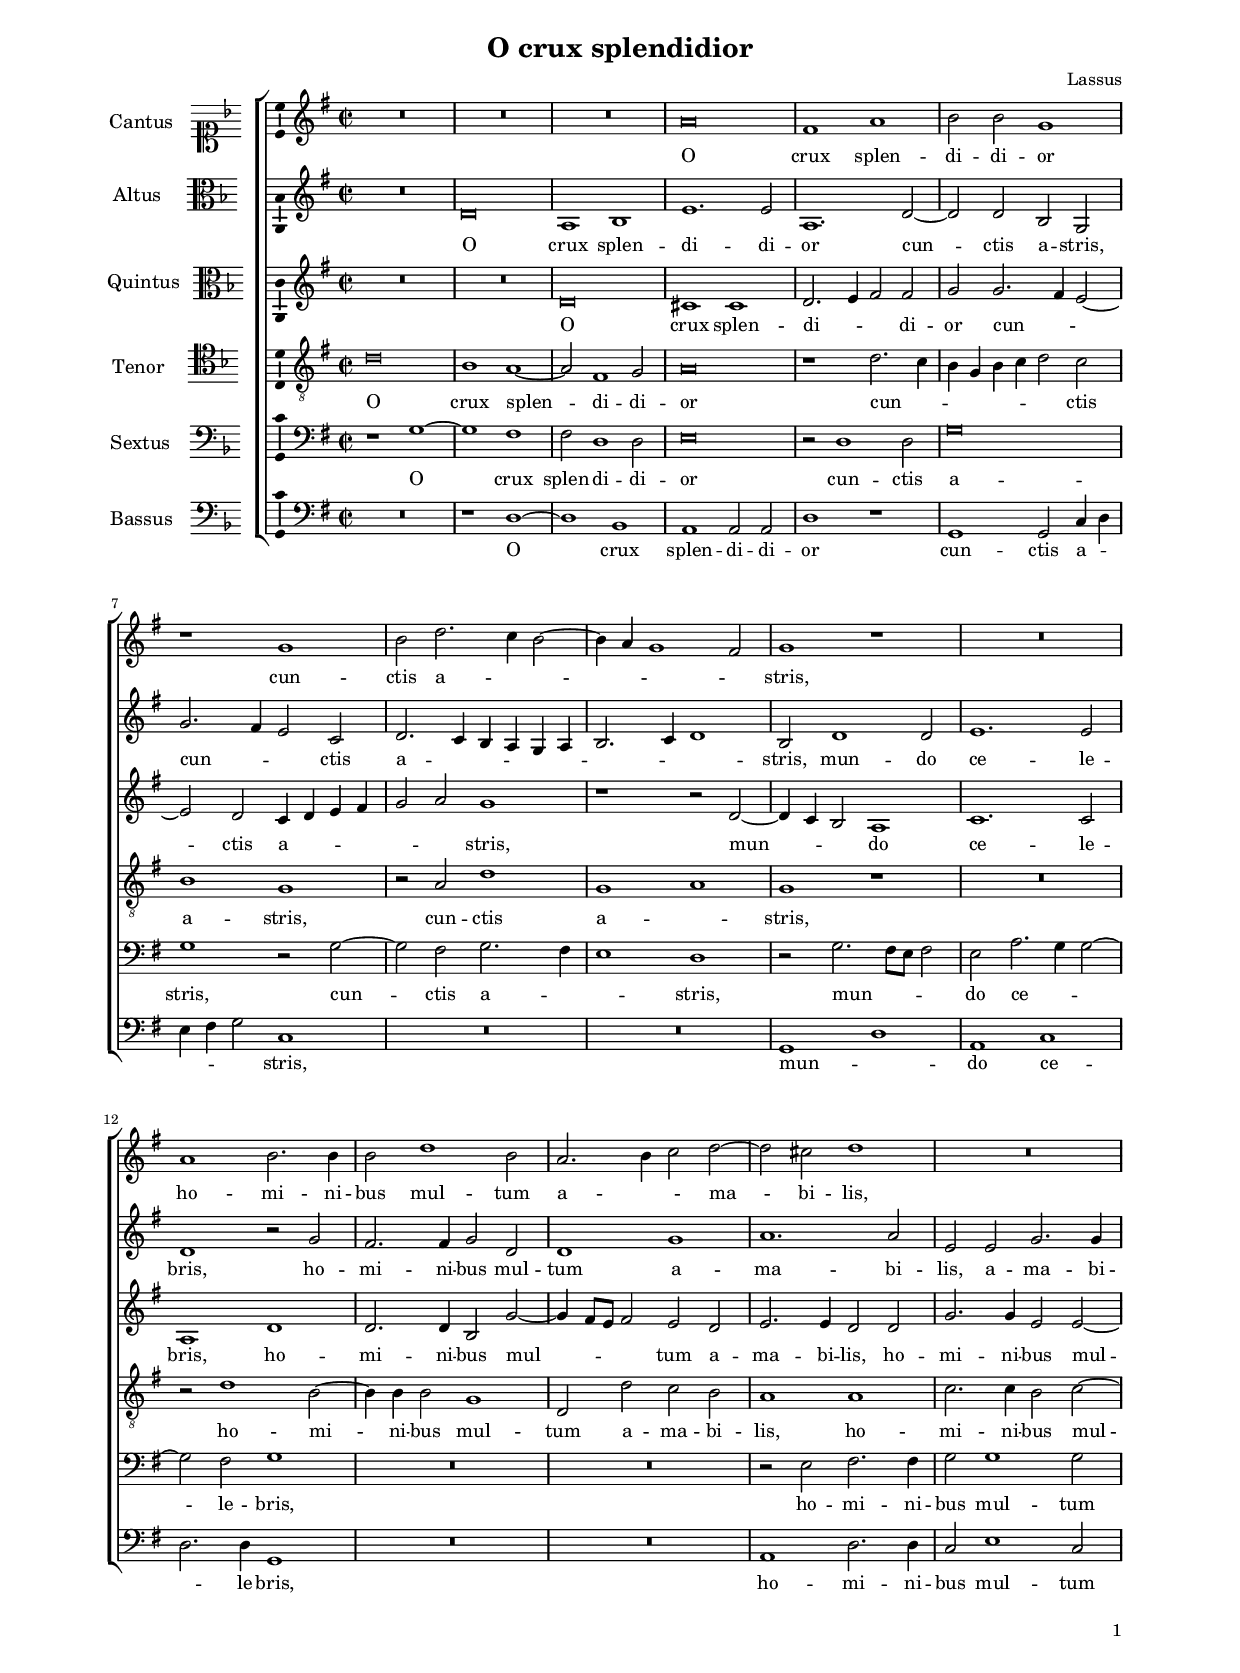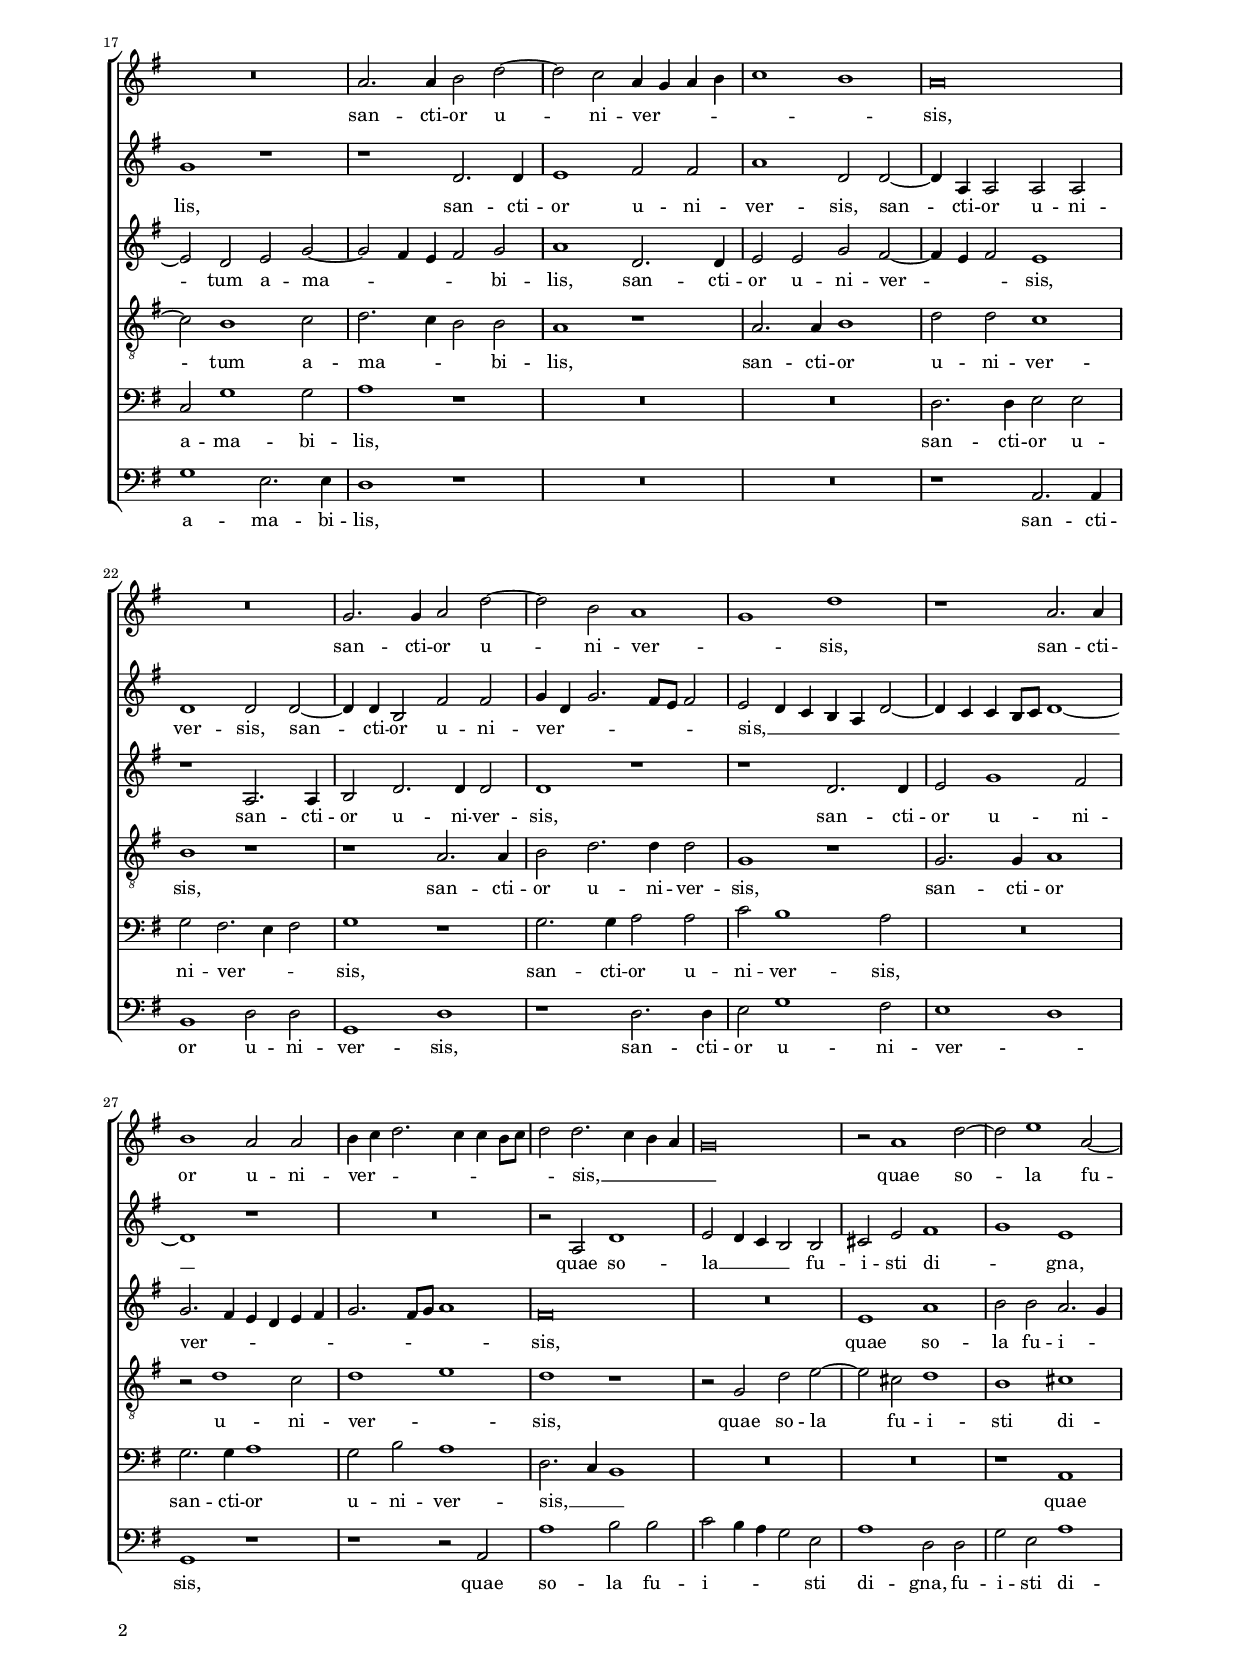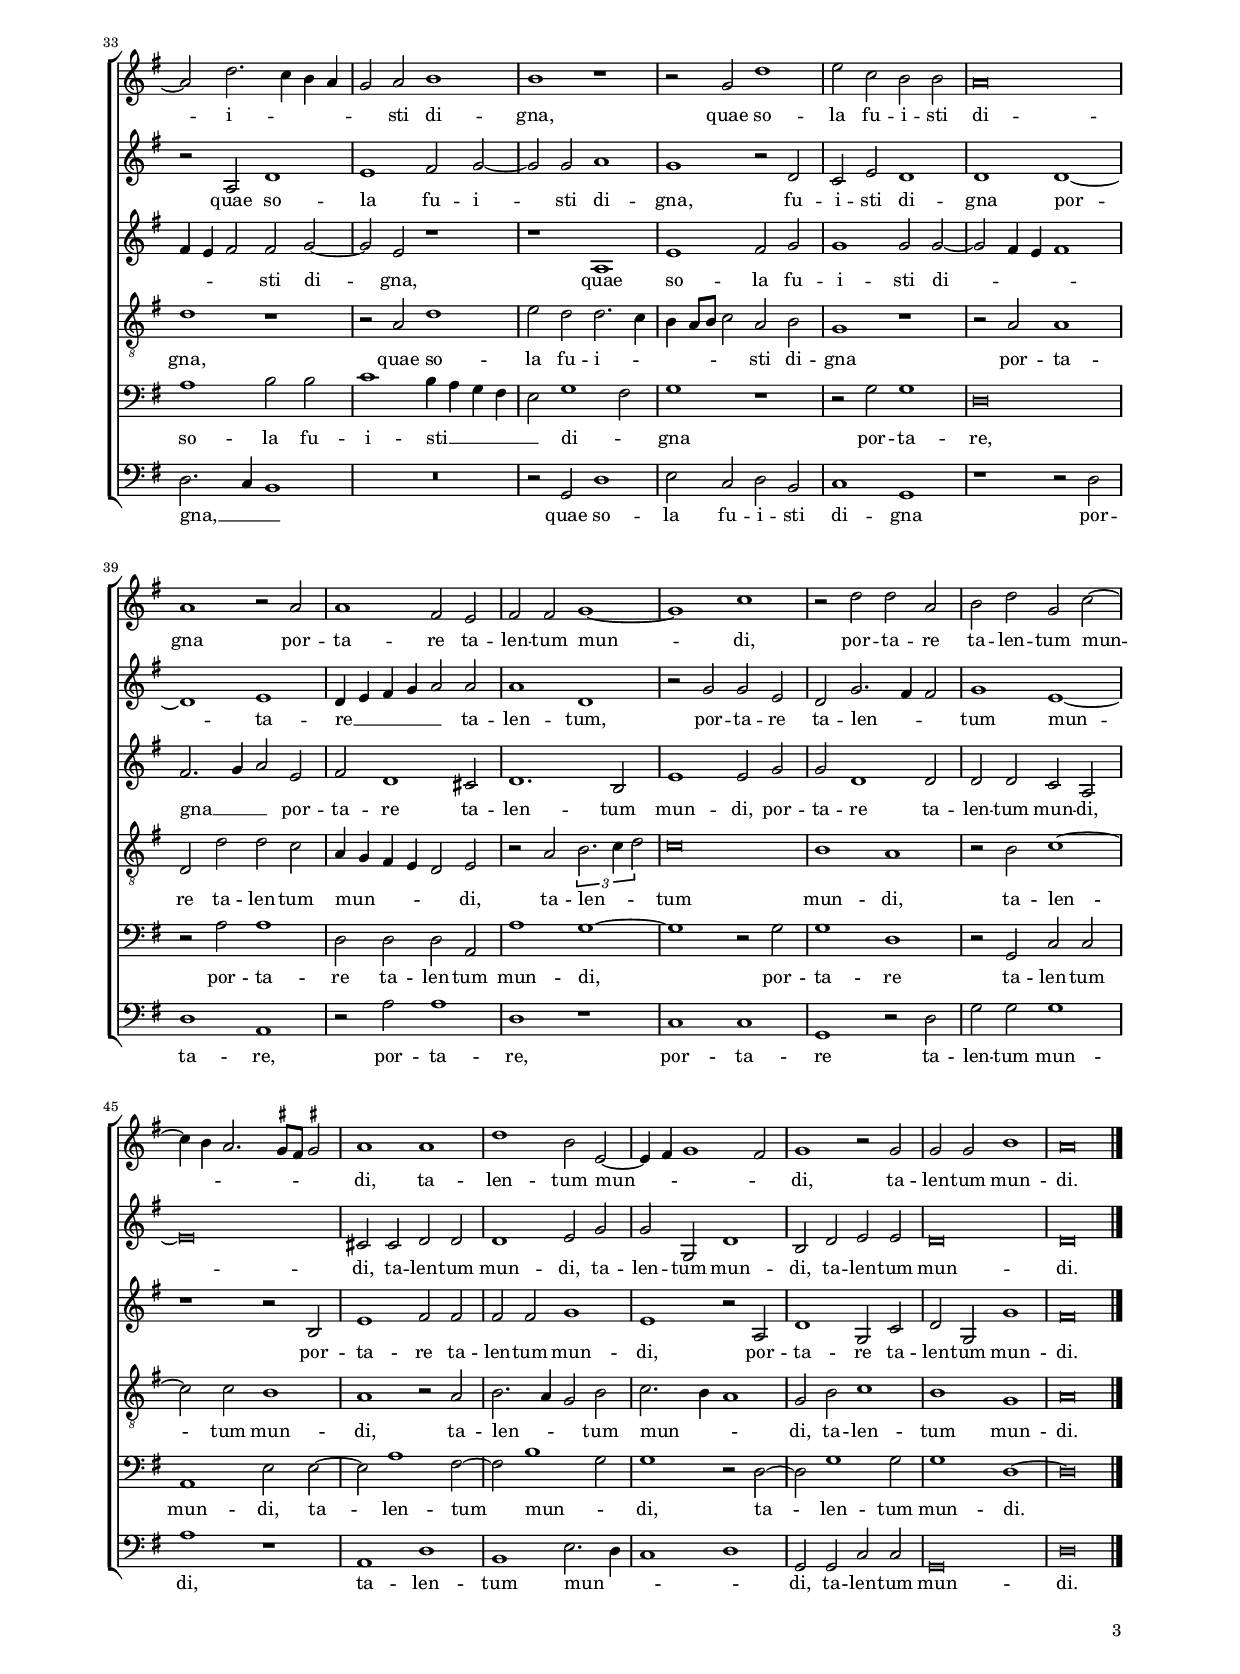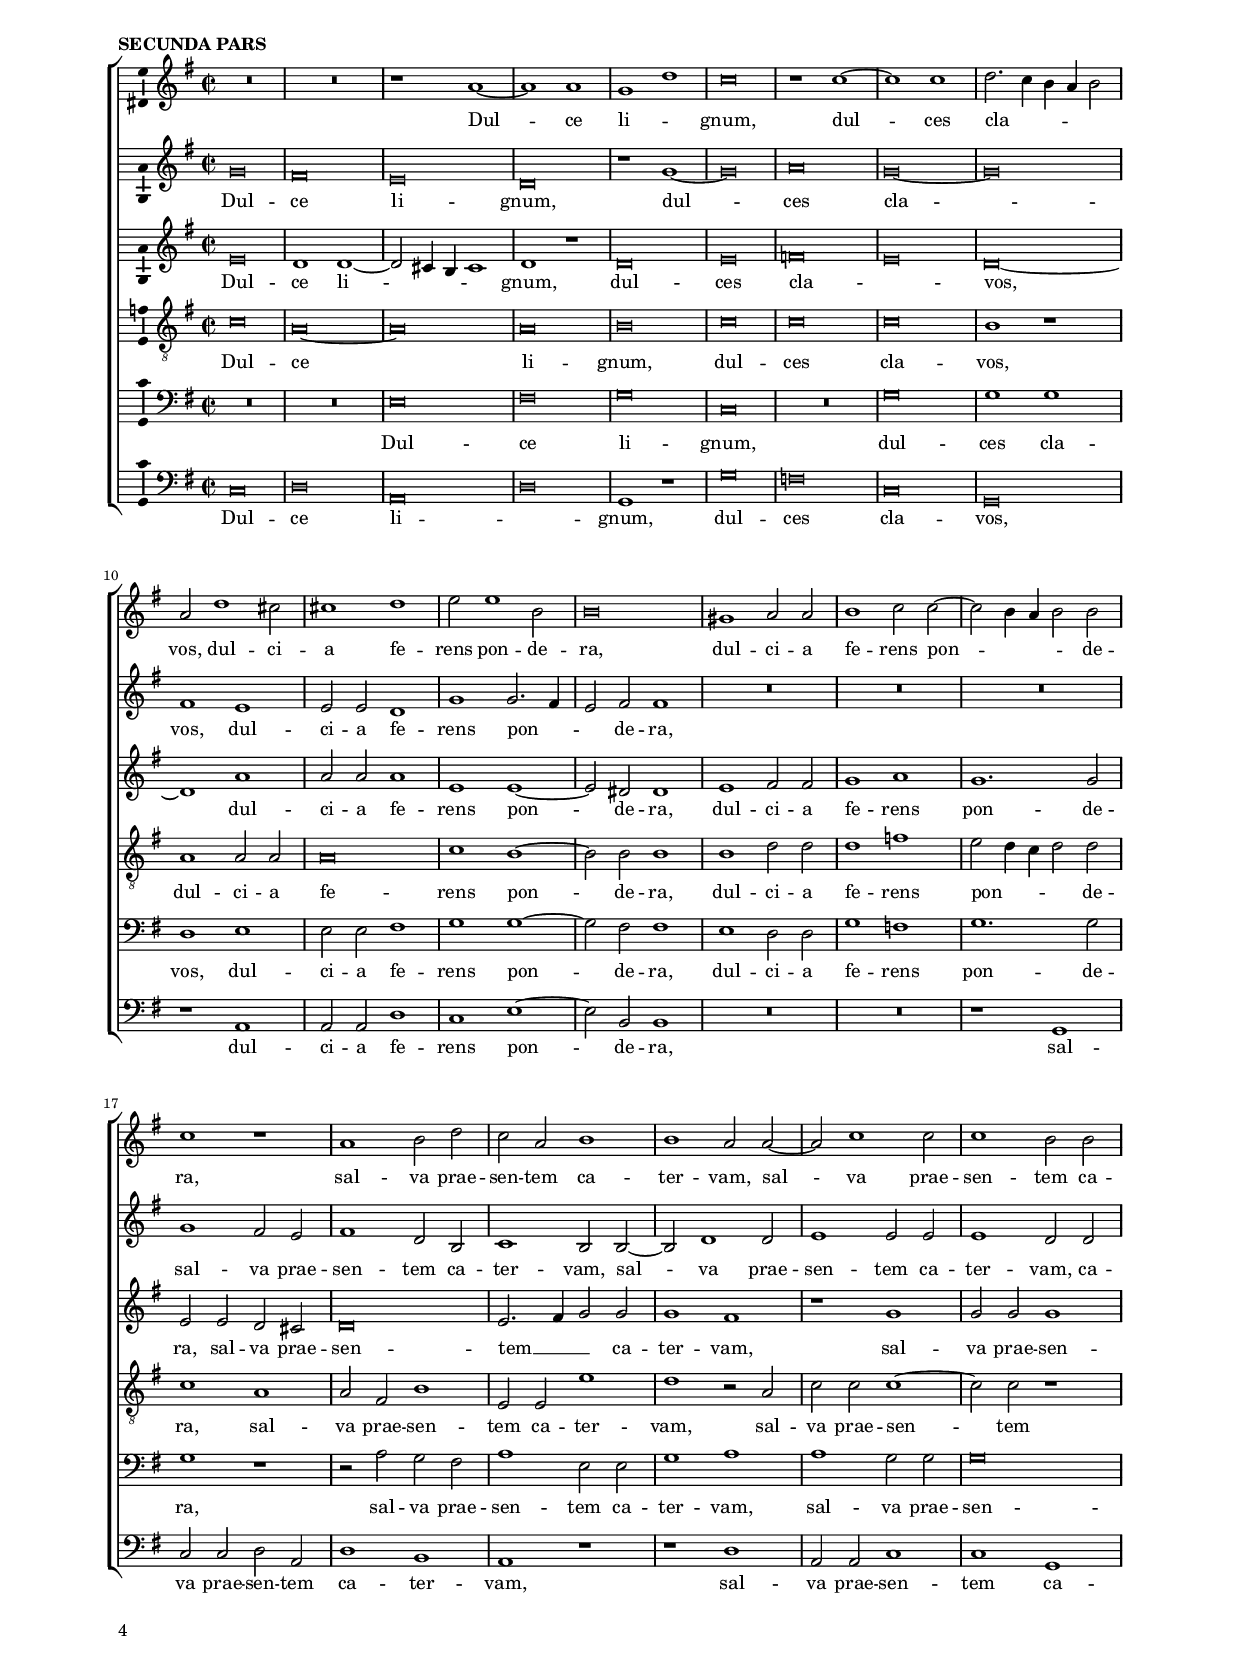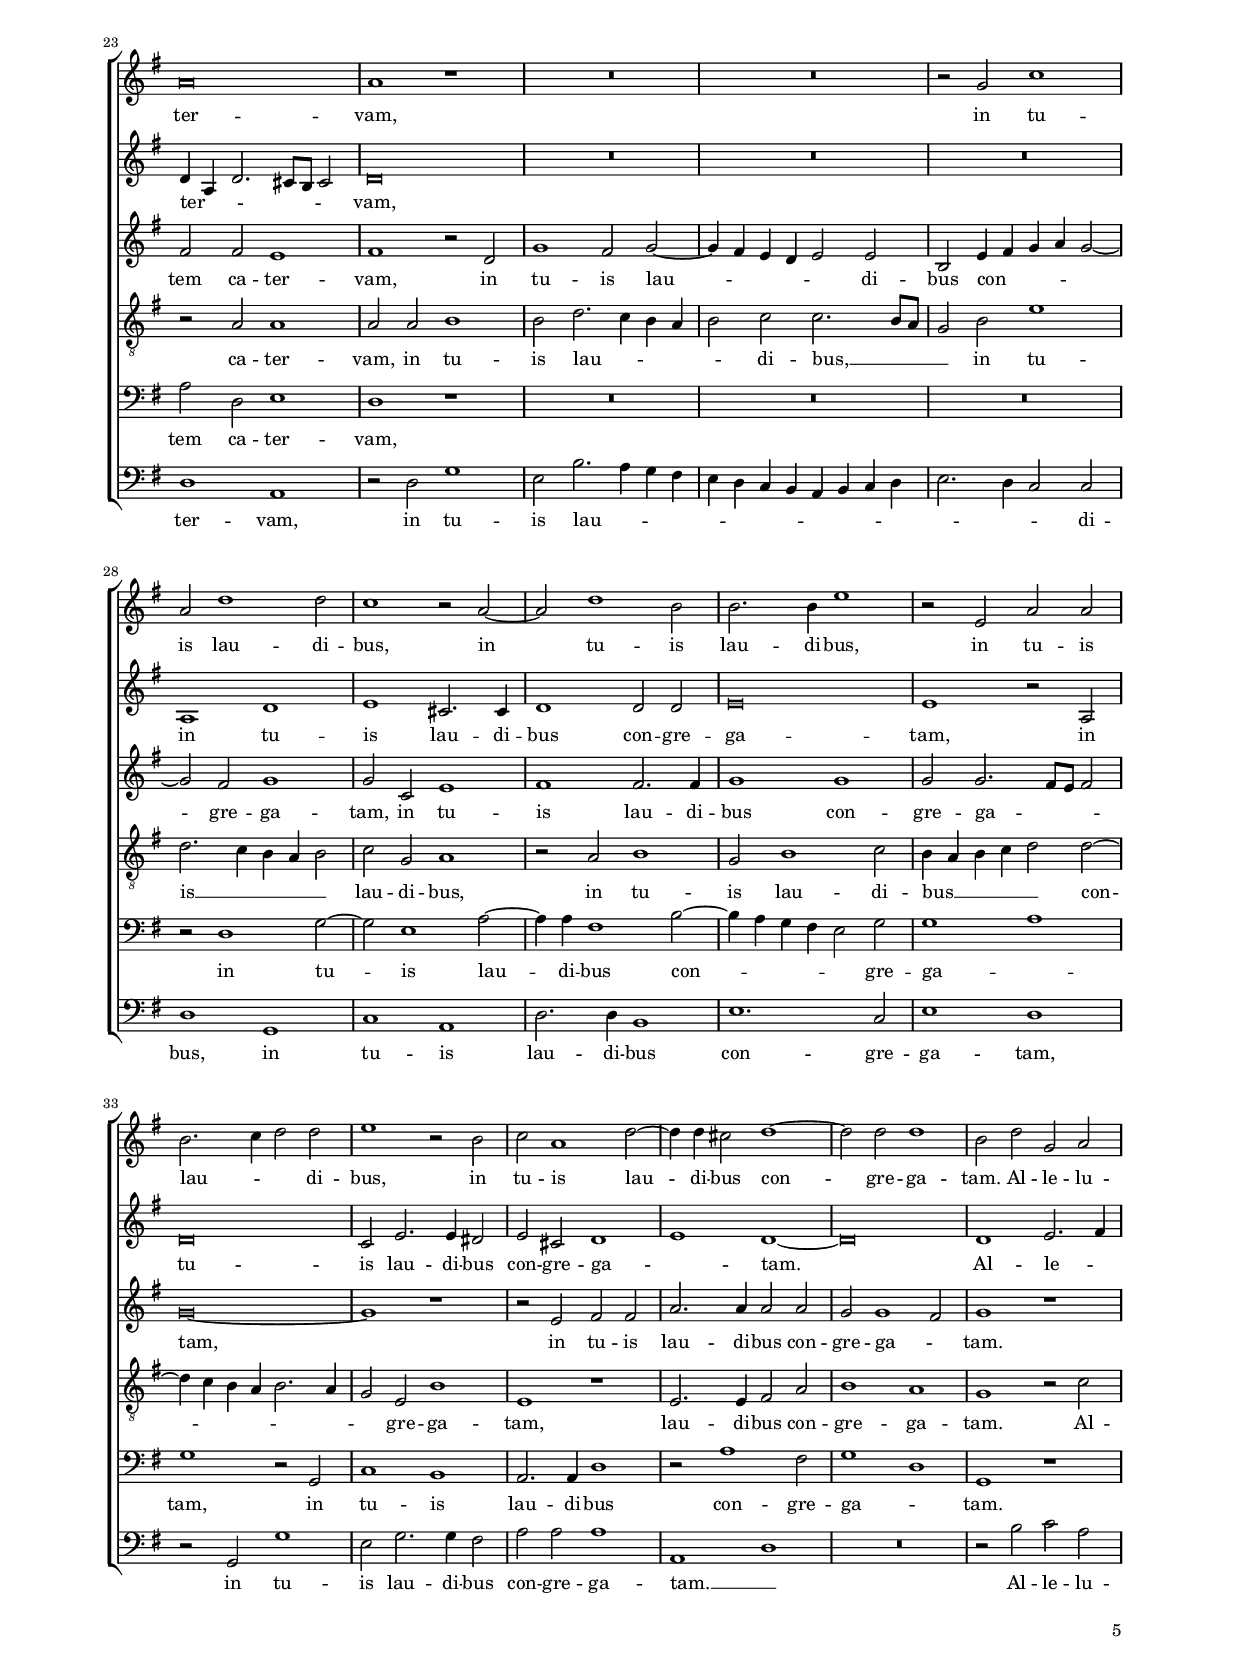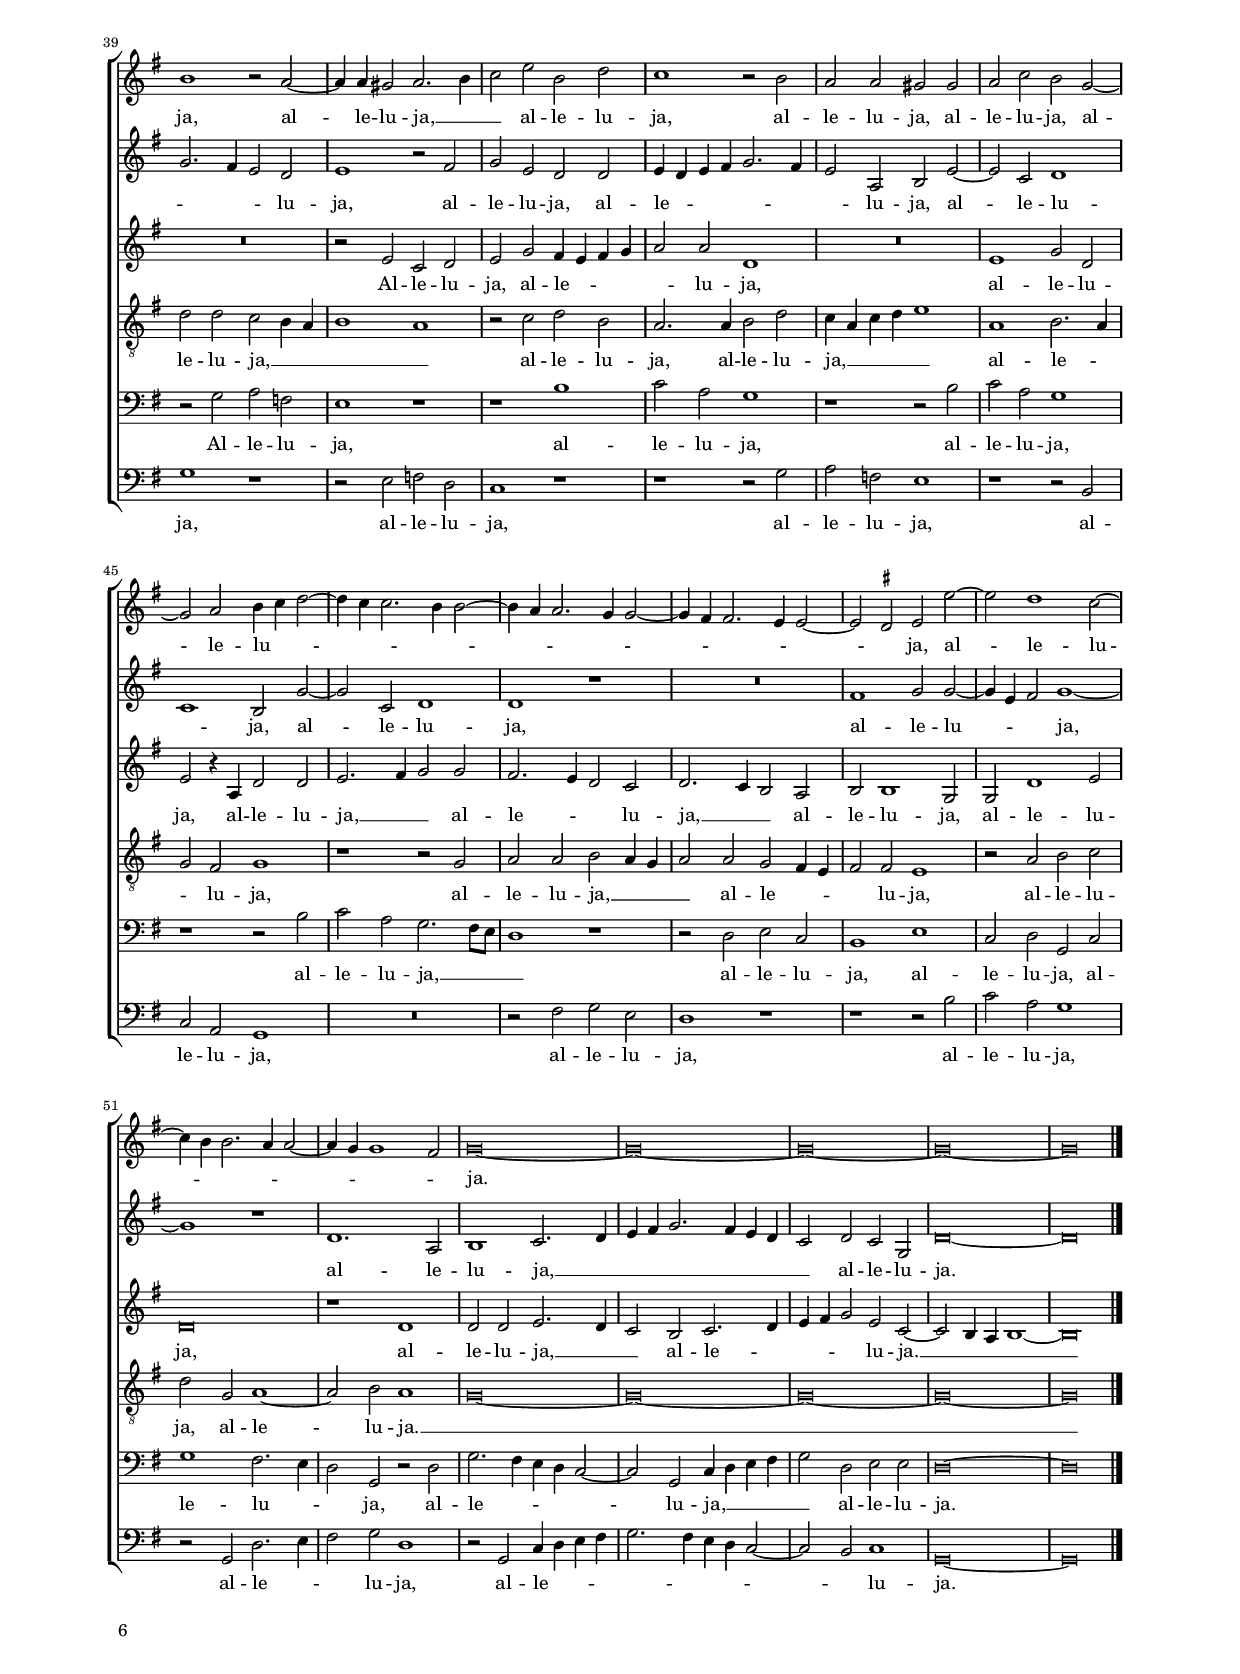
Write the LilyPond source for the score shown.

\header
{
  title="O crux splendidior"
  composer="Lassus"
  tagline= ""
}

\version "2.22.0"
\include "deutsch.ly"
#(set-global-staff-size 15)
#(ly:set-option 'point-and-click #f)

	
	ficta = { \once \set suggestAccidentals = ##t }
	
	forget = #(define-music-function (music) (ly:music?) #{
		\accidentalStyle forget
		$music
		\accidentalStyle default
		#})
    
    m = \melisma
    me = \melismaEnd


\paper
	{
	top-margin = 1.5 \cm
	bottom-margin = 1 \cm
	left-margin = 2 \cm
	right-margin = 2 \cm
	ragged-bottom = ##f
	ragged-last-bottom = ##f
	print-page-number = ##f
	score-system-spacing = #'((basic-distance . 17) (minimum-distance . 14) (padding . 5) (strechability . 250))
	system-system-spacing = #'((basic-distance . 17) (minimum-distance . 14) (padding . 5) (strechability . 250))
    oddFooterMarkup=\markup   \fill-line { "" \fromproperty #'page:page-number-string }
    evenFooterMarkup=\markup  \fill-line { \fromproperty #'page:page-number-string "" }
    last-bottom-spacing = #'((basic-distance . 12) (minimum-distance . 7) (padding . 4))
	systems-per-page = 3
%	min-systems-per-page = 3
	}

global = {
	\key f \major
	\time 2/2 \set Score.measureLength = #(ly:make-moment 2/1)
    \set Score.tempoHideNote = ##t
    \tempo 2 = 90
	\skip 1*2*51 \bar "|." \pageBreak
	}
	

incipitcantus = \markup { \score {
	{
	\set Staff.instrumentName = \markup { \fontsize #1 "Cantus" }
	\key f \major
	\clef soprano
	s4 \bar ""
	}
	\layout  {
	raggedright = ##t
	indent = 1.6 \cm
	line-width = 2.2 \cm
	\context { \Staff \remove Time_signature_engraver }
	\override Staff.Clef.Y-extent = #'(0 . 0)
	}} \hspace #1 }
      
      
incipitaltus = \markup { \score {
	{
	\set Staff.instrumentName = \markup { \fontsize #1 "Altus" }
	\key f \major
	\clef alto
	s4 \bar ""
	}
	\layout  {
	raggedright = ##t
	indent = 1.6 \cm
	line-width = 2.2 \cm
	\context { \Staff \remove Time_signature_engraver }
	\override Staff.Clef.Y-extent = #'(0 . 0)
	}} \hspace #1 }
      
      
incipitquintus = \markup { \score {
	{
	\set Staff.instrumentName = \markup { \fontsize #1 "Quintus" }
	\key f \major
	\clef alto
	s4 \bar ""
	}
	\layout  {
	raggedright = ##t
	indent = 1.6 \cm
	line-width = 2.2 \cm
	\context { \Staff \remove Time_signature_engraver }
	\override Staff.Clef.Y-extent = #'(0 . 0)
	}} \hspace #1 }
      

incipittenor = \markup { \score {
	{
	\set Staff.instrumentName = \markup { \fontsize #1 "Tenor" }
	\key f \major
	\clef tenor
	s4 \bar ""
	}
	\layout  {
	raggedright = ##t
	indent = 1.6 \cm
	line-width = 2.2 \cm
	\context { \Staff \remove Time_signature_engraver }
	\override Staff.Clef.Y-extent = #'(0 . 0)
	}} \hspace #1 }
      
      
incipitsextus = \markup { \score {
	{
	\set Staff.instrumentName = \markup { \fontsize #1 "Sextus" }
	\key f \major
	\clef bass
	s4 \bar ""
	}
	\layout  {
	raggedright = ##t
	indent = 1.6 \cm
	line-width = 2.2 \cm
	\context { \Staff \remove Time_signature_engraver }
	\override Staff.Clef.Y-extent = #'(0 . 0)
	}} \hspace #1 }
      
      
incipitbassus = \markup { \score {
	{
	\set Staff.instrumentName = \markup { \fontsize #1 "Bassus" }
	\key f \major
	\clef bass
	s4 \bar ""
	}
	\layout  {
	raggedright = ##t
	indent = 1.6 \cm
	line-width = 2.2 \cm
	\context { \Staff \remove Time_signature_engraver }
	\override Staff.Clef.Y-extent = #'(0 . 0)
	}} \hspace #1 }

      
 

cantus = \relative c''
	{
	R\breve
	R\breve
	R\breve
	g\breve
%5
	e1 g |
	a2 a f1
	r1 f
	a2 c2. \m b4 a2~
	a4 g f1 e2 \me
%10
	f1 r |
	R\breve
	g1 a2. a4
	a2 c1 a2
	g2. \m a4 b2 \me c~
%15
	c2 h c1 |
	R\breve
	R\breve
	g2. g4 a2 c~
	c2 b g4 \m f g a
%20
	b1 a \me |
	g\breve
	R\breve
	f2. f4 g2 c~
	c2 a g1 \m
%25
	f1 \me c' |
	r1 g2. g4
	a1 g2 g
	a4 \m b c2. b4 b a8 b
	c2 \me c2. \m b4 a g
%30
	f\breve \me |
	r2 g1 c2~
	c2 d1 g,2~
	g2 c2. \m b4 a g
	f2 \me g a1
%35
	a1 r |
	r2 f c'1
	d2 b a a
	g\breve
	g1 r2 g
%40
	g1 e2 d |
	e2 e f1~
	f1 b
	r2 c c g
	a2 c f, b~
%45
	b4 \m a g2. \ficta fis8 e \ficta fis!2 \me |
	g1 g
	c1 a2 d,~
	d4 \m e f1 e2 \me
	f1 r2 f
%50
	f2 f a1 |
	g\breve |
	}
	

altus = \relative c'
	{
	R\breve
	c\breve
	g1 a
	d1. d2
%5
	g,1. c2~ |
	c2 c a f
	f'2. \m e4 d2 \me b
	c2. \m b4 a g f g
	a2. b4 c1 \me
%10
	a2 c1 c2 |
	d1. d2
	c1 r2 f
	e2. e4 f2 c
	c1 f
%15
	g1. g2 |
	d2 d f2. f4
	f1 r
	r1 c2. c4
	d1 e2 e
%20
	g1 c,2 c~ |
	c4 g g2 g g
	c1 c2 c~
	c4 c a2 e' e
	f4 \m c f2. e8 d e2 \me
%25
	d2 \m c4 b a g c2~ |
	c4 b b a8 b c1~
	c1 \me r
	R\breve
	r2 g c1
%30
	d2 \m c4 b a2 \me a |
	h2 d e1 \m
	f1 \me d
	r2 g, c1
	d1 e2 f~
%35
	f2 f g1 |
	f1 r2 c
	b2 d c1
	c1 c~
	c1 d
%40
	c4 \m d e f g2 \me g |
	g1 c,
	r2 f f d
	c2 f2. \m e4 e2 \me
	f1 d~
%45
	d\breve |
	h2 h c c
	c1 d2 f
	f2 f, c'1
	a2 c d d
%50
	c\breve |
	c\breve |
	}

quintus = \relative c'
  {
	R\breve
	R\breve
	c\breve
	h1 h
%5
	c2. \m d4 e2 \me e |
	f2 f2. \m e4 d2~
	d2 \me c b4 \m c d e
	f2 g \me f1
	r1 r2 c~
%10
	c4 \m b a2 \me g1 |
	b1. b2
	g1 c
	c2. c4 a2 f'~
	f4 \m e8 d e2 \me d c
%15
	d2. d4 c2 c |
	f2. f4 d2 d~
	d2 c d f~
	f2 \m e4 d e2 \me f
	g1 c,2. c4
%20
	d2 d f e~ |
	e4 \m d e2 \me d1
	r1 g,2. g4
	a2 c2. c4 c2
	c1 r
%25
	r1 c2. c4 |
	d2 f1 e2
	f2. \m e4 d c d e
	f2. e8 f g1 \me
	e\breve
%30
	R\breve |
	d1 g
	a2 a g2. \m f4
	e4 d e2 \me e f~
	f2 d r1
%35
	r1 g, |
	d'1 e2 f
	f1 f2 f~
	f2 \m e4 d e1 \me
	e2. \m f4 g2 \me d
%40
	e2 c1 h2 |
	c1. a2
	d1 d2 f
	f2 c1 c2
	c2 c b g
%45
	r1 r2 a |
	d1 e2 e
	e2 e f1
	d1 r2 g,
	c1 f,2 b
%50
	c2 f, f'1
	e\breve |
	}
	


tenor = \relative c'
	{
	c\breve
	a1 g~
	g2 e1 f2
	g\breve
%5
	r1 c2. \m b4 |
	a4 f a b c2 \me b
	a1 f
	r2 g c1
	f,1 \m g \me
%10
	f1 r |
	R\breve
	r2 c'1 a2~
	a4 a a2 f1
	c2 c' b a
%15
	g1 g |
	b2. b4 a2 b~
	b2 a1 b2
	c2. \m b4 a2 \me a
	g1 r
%20
	g2. g4 a1 |
	c2 c b1
	a1 r
	r1 g2. g4
	a2 c2. c4 c2
%25
	f,1 r |
	f2. f4 g1
	r2 c1 b2
	c1 \m d \me
	c1 r
%30
	r2 f, c' d~ |
	d2 h c1
	a1 h
	c1 r
	r2 g c1
%35
	d2 c c2. \m b4 |
	a4 g8 a b2 \me g a
	f1 r
	r2 g g1
	c,2 c' c b
%40
	g4 \m f e d c2 \me d |
	r2 g \tuplet 3/2 { a2. \m b4 c2 \me }
	b\breve
	a1 g
	r2 a b1~
%45
	b2 b a1 |
	g1 r2 g
	a2. \m g4 f2 \me a
	b2. \m a4 g1 \me
	f2 a b1
%50
	a1 f
	g\breve |
	}

	
sextus = \relative c
	{
	r1 f~
	f1 e
	e2 c1 c2
	d\breve
%5
	r2 c1 c2 |
	f\breve
	f1 r2 f~
	f2 e f2. \m e4
	d1 \me c
%10
	r2 f2. \m e8 d e2 \me |
	d2 g2. \m f4 f2~
	f2 \me e f1
	R\breve
	R\breve
%15
	r2 d e2. e4 |
	f2 f1 f2
	b,2 f'1 f2
	g1 r
	R\breve
%20
	R\breve |
	c,2. c4 d2 d
	f2 e2. \m d4 e2 \me
	f1 r
	f2. f4 g2 g
%25
	b2 a1 g2 |
	R\breve
	f2. f4 g1
	f2 a g1
	c,2. \m b4 a1 \me
%30
	R\breve |
	R\breve
	r1 g
	g'1 a2 a
	b1 a4 \m g f e
%35
	d2 \me f1 \m e2 \me |
	f1 r
	r2 f f1
	c\breve
	r2 g' g1
%40
	c,2 c c g |
	g'1 f~
	f1 r2 f
	f1 c
	r2 f, b b
%45
	g1 d'2 d~ |
	d2 g1 e2~
	e2 a1 \m f2 \me
	f1 r2 c~
	c2 f1 f2
%50
	f1 c~
	c\breve |
	}


bassus = \relative c
	{
	R\breve
	r1 c~
	c1 a
	g1 g2 g
%5
	c1 r |
	f,1 f2 b4 \m c
	d4 e f2 \me b,1
	R\breve
	R\breve
%10
	f1 \m c' \me |
	g1 b \m
	c2. \me c4 f,1
	R\breve
	R\breve
%15
	g1 c2. c4 |
	b2 d1 b2
	f'1 d2. d4
	c1 r
	R\breve
%20
	R\breve |
	r1 g2. g4
	a1 c2 c
	f,1 c'
	r1 c2. c4
%25
	d2 f1 e2 |
	d1 \m c \me
	f,1 r
	r1 r2 g
	g'1 a2 a
%30
	b2 \m a4 g f2 \me d |
	g1 c,2 c
	f2 d g1
	c,2. \m b4 a1 \me
	R\breve
%35
	r2 f c'1 |
	d2 b c a
	b1 f
	r1 r2 c'
	c1 g
%40
	r2 g' g1 |
	c,1 r
	b1 b
	f1 r2 c'
	f2 f f1
%45
	g1 r
	g,1 c
	a1 d2. \m c4
	b1 c \me
	f,2 f b b
%50
	f\breve
	c'\breve |
	}
	
lyricscantus = \lyricmode {
	O crux splen -- di -- di -- or cun -- ctis a -- stris,
	ho -- mi -- ni -- bus mul -- tum a -- ma -- bi -- lis,
	san -- cti -- or u -- ni -- ver -- sis,
	san -- cti -- or u -- ni -- ver -- sis,
	san -- cti -- or u -- ni -- ver -- sis, __
	quae so -- la fu -- i -- sti di -- gna,
	quae so -- la fu -- i -- sti di -- gna
	por -- ta -- re ta -- len -- tum mun -- di,
	por -- ta -- re ta -- len -- tum mun -- di,
	ta -- len -- tum mun -- di,
	ta -- len -- tum mun -- di.
	}

	
lyricsaltus = \lyricmode {
	O crux splen -- di -- di -- or cun -- ctis a -- stris,
	cun -- ctis a -- stris,
	mun -- do ce -- le -- bris,
	ho -- mi -- ni -- bus mul -- tum a -- ma -- bi -- lis,
	a -- ma -- bi -- lis,
	san -- cti -- or u -- ni -- ver -- sis,
	san -- cti -- or u -- ni -- ver -- sis,
	san -- cti -- or u -- ni -- ver -- sis, __
	quae so -- la __ fu -- i -- sti di -- gna,
	quae so -- la fu -- i -- sti di -- gna,
	fu -- i -- sti di -- gna
	por -- ta -- re __ ta -- len -- tum,
	por -- ta -- re ta -- len -- tum mun -- di,
	ta -- len -- tum mun -- di,
	ta -- len -- tum mun -- di,
	ta -- len -- tum mun -- di.
	}
	
	
lyricsquintus = \lyricmode {
	O crux splen -- di -- di -- or cun -- ctis a -- stris,
	mun -- do ce -- le -- bris,
	ho -- mi -- ni -- bus mul -- tum a -- ma -- bi -- lis,
	ho -- mi -- ni -- bus mul -- tum a -- ma -- bi -- lis,
	san -- cti -- or u -- ni -- ver -- sis,
	san -- cti -- or u -- ni -- ver -- sis,
	san -- cti -- or u -- ni -- ver -- sis,
	quae so -- la fu -- i -- sti di -- gna,
	quae so -- la fu -- i -- sti di -- gna __
	por -- ta -- re ta -- len -- tum mun -- di,
	por -- ta -- re ta -- len -- tum mun -- di,
	por -- ta -- re ta -- len -- tum mun -- di,
	por -- ta -- re ta -- len -- tum mun -- di.
	}
	

lyricstenor = \lyricmode {
	O crux splen -- di -- di -- or cun -- ctis a -- stris,
	cun -- ctis a -- stris,
	ho -- mi -- ni -- bus mul -- tum a -- ma -- bi -- lis,
	ho -- mi -- ni -- bus mul -- tum a -- ma -- bi -- lis,
	san -- cti -- or u -- ni -- ver -- sis,
	san -- cti -- or u -- ni -- ver -- sis,
	san -- cti -- or u -- ni -- ver -- sis,
	quae so -- la fu -- i -- sti di -- gna,
	quae so -- la fu -- i -- sti di -- gna
	por -- ta -- re ta -- len -- tum mun -- di,
	ta -- len -- tum mun -- di,
	ta -- len -- tum mun -- di,
	ta -- len -- tum mun -- di,
	ta -- len -- tum mun -- di.
	}

	
lyricssextus = \lyricmode {
	O crux splen -- di -- di -- or cun -- ctis a -- stris,
	cun -- ctis a -- stris,
	mun -- do ce -- le -- bris,
	ho -- mi -- ni -- bus mul -- tum a -- ma -- bi -- lis,
	san -- cti -- or u -- ni -- ver -- sis,
	san -- cti -- or u -- ni -- ver -- sis,
	san -- cti -- or u -- ni -- ver -- sis, __
	quae so -- la fu -- i -- sti __ di -- gna
	por -- ta -- re,
	por -- ta -- re ta -- len -- tum mun -- di,
	por -- ta -- re ta -- len -- tum mun -- di,
	ta -- len -- tum mun -- di,
	ta -- len -- tum mun -- di.
	}
	
	
lyricsbassus = \lyricmode {
	O crux splen -- di -- di -- or cun -- ctis a -- stris,
	mun -- do ce -- le -- bris,
	ho -- mi -- ni -- bus mul -- tum a -- ma -- bi -- lis,
	san -- cti -- or u -- ni -- ver -- sis,
	san -- cti -- or u -- ni -- ver -- sis,
	quae so -- la fu -- i -- sti di -- gna,
	fu -- i -- sti di -- gna, __
	quae so -- la fu -- i -- sti di -- gna
	por -- ta -- re,
	por -- ta -- re,
	por -- ta -- re ta -- len -- tum mun -- di,
	ta -- len -- tum mun -- di,
	ta -- len -- tum mun -- di.
	}
	

\score
{  
    \transpose f g {
	\new ChoirStaff \with { \override StaffGrouper.staff-staff-spacing.basic-distance = #12 }
	<<
	
	\new Staff << \global
	\new Voice="v1" {
		\set Staff.instrumentName=\incipitcantus
		\set Staff.midiInstrument = "reed organ"
		\clef "violin"
		\cantus }
	\new Lyrics \lyricsto "v1" {\lyricscantus }
	>>

	
	\new Staff << \global
	\new Voice="v2" {
		\set Staff.instrumentName=\incipitaltus
		\set Staff.midiInstrument = "reed organ"
        \clef "violin"
		\altus}
	\new Lyrics \lyricsto "v2" {\lyricsaltus }
	>>
	
	
	\new Staff << \global
	\new Voice="v5" {
		\set Staff.instrumentName=\incipitquintus
		\set Staff.midiInstrument = "reed organ"
        \clef "violin"
		\quintus}
	\new Lyrics \lyricsto "v5" {\lyricsquintus }
	>>

	
	\new Staff << \global
	\new Voice="v3" {
		\set Staff.instrumentName=\incipittenor
		\set Staff.midiInstrument = "reed organ"
		\clef "G_8"
		\tenor }
	\new Lyrics \lyricsto "v3" {\lyricstenor }
	>>
	
	
	\new Staff << \global
	\new Voice="v6" {
		\set Staff.instrumentName=\incipitsextus
		\set Staff.midiInstrument = "reed organ"
		\clef "bass"
		\sextus}
	\new Lyrics \lyricsto "v6" {\lyricssextus }
	>>
	
	
	\new Staff << \global
	\new Voice="v4" {
		\set Staff.instrumentName=\incipitbassus
		\set Staff.midiInstrument = "reed organ"
		\clef "bass" 
		\bassus }
	\new Lyrics \lyricsto "v4" {\lyricsbassus}
	>>
	
	>>
	} % transpose
		
	\layout
	{
	indent = 2.5 \cm
%	\context { \Lyrics \override VerticalAxisGroup.nonstaff-relatedstaff-spacing.padding = #2 }
%	\context { \Lyrics \override LyricText.font-size = #1 }
  	\context { \Staff \consists "Ambitus_engraver" }
	\context { \Staff \override TimeSignature.break-visibility = #end-of-line-invisible }
	\context { \Score \override BarNumber.padding = #2 }
	\context { \Voice \override NoteHead.style = #'baroque }
	}
	

\midi
	{
	}
	
}

%%%%%%%%%%%%%%%%%%%%  PARS SECUNDA


global = {
	\key f \major
	\time 2/2 \set Score.measureLength = #(ly:make-moment 2/1)
    \set Score.tempoHideNote = ##t
    \tempo 2 = 90
	\skip 1*2*57 \bar "|."
	}

	
cantus =  \relative c''
	{
	R\breve
	R\breve
	r1 g~
	g1 g
%5
	f1 \m c' \me |
	b\breve
	r1 b~
	b1 b
	c2. \m b4 a g a2 \me
%10
	g2 c1 h2 |
	h1 c
	d2 d1 a2
	a\breve
	fis1 g2 g
%15
	a1 b2 b~ |
	b2 \m a4 g a2 \me a
	b1 r
	g1 a2 c
	b2 g a1
%20
	a1 g2 g~ |
	g2 b1 b2
	b1 a2 a
	g\breve
	g1 r
%25
	R\breve |
	R\breve
	r2 f b1
	g2 c1 c2
	b1 r2 g~
%30
	g2 c1 a2 |
	a2. a4 d1
	r2 d, g g
	a2. \m b4 c2 \me c
	d1 r2 a
%35
	b2 g1 c2~ |
	c4 c h2 c1~
	c2 c c1
	a2 c f, g
	a1 r2 g~
%40
	g4 g fis2 g2. \m a4 |
	b2 \me d a c
	b1 r2 a
	g2 g fis fis
	g2 b a f~
%45
	f2 g a4 \m b c2~ |
	c4 b b2. a4 a2~
	a4 g g2. f4 f2~
	f4 e e2. d4 d2~
	d2 \ficta cis \me d d'~
%50
	d2 c1 b2~ |
	b4 \m a a2. g4 g2~
	g4 f f1 e2 \me
	f\breve~
	f\breve~
%55
	f\breve~
	f\breve~
	f\breve |
	}
	

altus = \relative c'
	{
	f\breve
	e\breve
	d\breve
	c\breve
%5
	r1 f~ |
	f\breve
	g\breve
	f\breve~
	f\breve
%10
	e1 d |
	d2 d c1
	f1 f2. \m e4
	d2 \me e e1
	R\breve
%15
	R\breve |
	R\breve
	f1 e2 d
	e1 c2 a
	b1 a2 a~
%20
	a2 c1 c2 |
	d1 d2 d
	d1 c2 c
	c4 \m g c2. h8 a h2 \me
	c\breve
%25
	R\breve |
	R\breve
	R\breve
	g1 c
	d1 h2. h4
%30
	c1 c2 c |
	d\breve
	d1 r2 g,
	c\breve
	b2 d2. d4 cis2
%35
	d2 h c1 \m |
	d1 \me c~
	c\breve
	c1 d2. \m e4
	f2. e4 d2 \me c
%40
	d1 r2 e |
	f2 d c c
	d4 \m c d e f2. e4
	d2 \me g, a d~
	d2 b c1 \m
%45
	b1 \me a2 f'~ |
	f2 b, c1
	c1 r
	R\breve
	e1 f2 f~
%50
	f4 \m d e2 \me f1~ |
	f1 r
	c1. g2
	a1 b2. \m c4
	d4 e f2. e4 d c
%55
	b2 \me c b f |
	c'\breve~
	c\breve |
	}

quintus = \relative c'
  {
	d\breve
	c1 c~
	c2 \m h4 a h1 \me
	c1 r
%5
	c\breve |
	d\breve
	es\breve \m
	d\breve \me
%9
	c\breve~ |
	c1 g'
	g2 g g1
	d1 d~
	d2 cis cis1
%14
	d1 e2 e |
	f1 g
	f1. f2
	d2 d c h
	c\breve
%19
	d2. \m e4 f2 \me f |
	f1 e
	r1 f
	f2 f f1
	e2 e d1
%24
	e1 r2 c |
	f1 e2 f~
	f4 \m e d c d2 \me d
	a2 d4 \m e f g f2~
	f2 \me e f1
%29
	f2 b, d1 |
	e1 e2. e4
	f1 f
	f2 f2. \m e8 d e2 \me
	f\breve~
%34
	f1 r |
	r2 d e e
	g2. g4 g2 g
	f2 f1 \m e2 \me
	f1 r
%39
	R\breve |
	r2 d b c
	d2 f e4 \m d e f
	g2 \me g c,1
	R\breve
%44
	d1 f2 c |
	d2 r4 g, c2 c
	d2. \m e4 f2 \me f
	e2. \m d4 c2 \me b
	c2. \m b4 a2 \me g
%49
	a2 a1 f2 |
	f2 c'1 d2
	c\breve
	r1 c
	c2 c d2. \m c4
%54
	b2 \me a b2. \m c4 |
	d4 e f2 \me d b2~
	b2 \m a4 g a1~
	a\breve \me |
	}


tenor = \relative c'
	{
	b\breve
	g\breve~
	g\breve
	g\breve
%5
	a\breve |
	b\breve
	b\breve
	b\breve
	a1 r
%10
	g1 g2 g |
	g\breve
	b1 a~
	a2 a a1
	a1 c2 c
%15
	c1 es |
	d2 \m c4 b c2 \me c
	b1 g
	g2 e a1
	d,2 d d'1
%20
	c1 r2 g |
	b2 b b1~
	b2 b r1
	r2 g g1
	g2 g a1
%25
	a2 c2. \m b4 a g |
	a2 \me b b2. \m a8 g
	f2 \me a d1
	c2. \m b4 a g a2 \me
	b2 f g1
%30
	r2 g a1 |
	f2 a1 b2
	a4 \m g a b c2 \me c~
	c4 \m b a g a2. g4
	f2 \me d a'1
%35
	d,1 r |
	d2. d4 e2 g
	a1 g
	f1 r2 b
	c2 c b \m a4 g
%40
	a1 g \me |
	r2 b c a
	g2. g4 a2 c
	b4 \m g b c d1 \me
	g,1 a2. \m g4
%45
	f2 \me e f1 |
	r1 r2 f
	g2 g a \m g4 f
	g2 \me g f \m e4 d
	e2 \me e d1
%50
	r2 g a b |
	c2 f, g1~
	g2 a g1 \m
	f\breve~
	f\breve~
%55
	f\breve~ |
	f\breve~
	f\breve \me |
	}

	
sextus = \relative c
	{
	R\breve
	R\breve
	d\breve
	e\breve
%5
	f\breve |
	b,\breve
	R\breve
	f'\breve
	f1 f
%10
	c1 d |
	d2 d e1
	f1 f~
	f2 e e1
	d1 c2 c
%15
	f1 es |
	f1. f2
	f1 r
	r2 g f e
	g1 d2 d
%20
	f1 g |
	g1 f2 f
	f\breve
	g2 c, d1
	c1 r
%25
	R\breve |
	R\breve
	R\breve
	r2 c1 f2~
	f2 d1 g2~
%30
	g4 g e1 a2~
	a4 \m g f e d2 \me f
	f1 \m g \me
	f1 r2 f,
	b1 a
%35
	g2. g4 c1 |
	r2 g'1 e2
	f1 \m c \me
	f,1 r
	r2 f' g es
%40
	d1 r |
	r1 a'
	b2 g f1
	r1 r2 a
	b2 g f1
%45
	r1 r2 a |
	b2 g f2. \m e8 d
	c1 \me r
	r2 c d b
	a1 d
%50
	b2 c f, b |
	f'1 e2. \m d4
	c2 \me f, r c'
	f2. \m e4 d c b2~
	b2 \me f b4 \m c d e
%55
	f2 \me c d d |
	c\breve~
	c\breve |
	}


bassus = \relative c
	{
	b\breve
	c\breve
	g\breve \m
	c\breve \me
%5
	f,1 r |
	f'\breve
	es\breve
	b\breve
	f\breve
%10
	r1 g |
	g2 g c1
	b1 d~
	d2 a a1
	R\breve
%15
	R\breve |
	r1 f
	b2 b c g
	c1 a
	g1 r
%20
	r1 c |
	g2 g b1
	b1 f
	c'1 g
	r2 c f1
%25
	d2 a'2. \m g4 f e |
	d4 c b a g a b c
	d2. c4 b2 \me b
	c1 f,
	b1 g
%30
	c2. c4 a1 |
	d1. b2
	d1 c
	r2 f, f'1
	d2 f2. f4 e2
%35
	g2 g g1 |
	g,1 \m c \me
	R\breve
	r2 a' b g
	f1 r
%40
	r2 d es c |
	b1 r
	r1 r2 f'
	g2 es d1
	r1 r2 a
%45
	b2 g f1 |
	R\breve
	r2 e' f d
	c1 r
	r1 r2 a'
%50
	b2 g f1 |
	r2 f, c'2. \m d4
	e2 \me f c1
	r2 f, b4 \m c d e
	f2. e4 d c b2~
%55
	b2 a \me b1 |
	f\breve~
	f\breve |
	
	
%60
	}
	
lyricscantus = \lyricmode {
	Dul -- ce li -- gnum, dul -- ces cla -- vos,
	dul -- ci -- a fe -- rens pon -- de -- ra,
	dul -- ci -- a fe -- rens pon -- de -- ra,
	sal -- va prae -- sen -- tem ca -- ter -- vam,
	sal -- va prae -- sen -- tem ca -- ter -- vam,
	in tu -- is lau -- di -- bus,
	in tu -- is lau -- di -- bus,
	in tu -- is lau -- di -- bus,
	in tu -- is lau -- di -- bus con -- gre -- ga -- tam.
	Al -- le -- lu -- ja,
	al -- le -- lu -- ja, __
	al -- le -- lu -- ja,
	al -- le -- lu -- ja,
	al -- le -- lu -- ja,
	al -- le -- lu -- ja,
	al -- le -- lu -- ja.
	}

	
lyricsaltus = \lyricmode {
	Dul -- ce li -- gnum, dul -- ces cla -- vos,
	dul -- ci -- a fe -- rens pon -- de -- ra,
	sal -- va prae -- sen -- tem ca -- ter -- vam,
	sal -- va prae -- sen -- tem ca -- ter -- vam,
	ca -- ter -- vam,
	in tu -- is lau -- di -- bus con -- gre -- ga -- tam,
	in tu -- is lau -- di -- bus con -- gre -- ga -- tam.
	Al -- le -- lu -- ja,
	al -- le -- lu -- ja,
	al -- le -- lu -- ja,
	al -- le -- lu -- ja,
	al -- le -- lu -- ja,
	al -- le -- lu -- ja,
	al -- le -- lu -- ja, __
	al -- le -- lu -- ja.
	}
	
	
lyricsquintus = \lyricmode {
	Dul -- ce li -- gnum, dul -- ces cla -- vos,
	dul -- ci -- a fe -- rens pon -- de -- ra,
	dul -- ci -- a fe -- rens pon -- de -- ra,
	sal -- va prae -- sen -- tem __ ca -- ter -- vam,
	sal -- va prae -- sen -- tem ca -- ter -- vam,
	in tu -- is lau -- di -- bus con -- gre -- ga -- tam,
	in tu -- is lau -- di -- bus con -- gre -- ga -- tam,
	in tu -- is lau -- di -- bus con -- gre -- ga -- tam.
	Al -- le -- lu -- ja,
	al -- le -- lu -- ja,
	al -- le -- lu -- ja,
	al -- le -- lu -- ja, __
	al -- le -- lu -- ja, __
	al -- le -- lu -- ja,
	al -- le -- lu -- ja,
	al -- le -- lu -- ja, __
	al -- le -- lu -- ja. __
	}
	

lyricstenor = \lyricmode {
	Dul -- ce li -- gnum, dul -- ces cla -- vos,
	dul -- ci -- a fe -- rens pon -- de -- ra,
	dul -- ci -- a fe -- rens pon -- de -- ra,
	sal -- va prae -- sen -- tem ca -- ter -- vam,
	sal -- va prae -- sen -- tem ca -- ter -- vam,
	in tu -- is lau -- di -- bus, __
	in tu -- is __ lau -- di -- bus,
	in tu -- is lau -- di -- bus __ con -- gre -- ga -- tam,
	lau -- di -- bus con -- gre -- ga -- tam.
	Al -- le -- lu -- ja, __
	al -- le -- lu -- ja,
	al -- le -- lu -- ja, __
	al -- le -- lu -- ja,
	al -- le -- lu -- ja, __
	al -- le -- lu -- ja,
	al -- le -- lu -- ja,
	al -- le -- lu -- ja. __
	}

	
lyricssextus = \lyricmode {
	Dul -- ce li -- gnum, dul -- ces cla -- vos,
	dul -- ci -- a fe -- rens pon -- de -- ra,
	dul -- ci -- a fe -- rens pon -- de -- ra,
	sal -- va prae -- sen -- tem ca -- ter -- vam,
	sal -- va prae -- sen -- tem ca -- ter -- vam,
	in tu -- is lau -- di -- bus con -- gre -- ga -- tam,
	in tu -- is lau -- di -- bus con -- gre -- ga -- tam.
	Al -- le -- lu -- ja,
	al -- le -- lu -- ja,
	al -- le -- lu -- ja,
	al -- le -- lu -- ja, __
	al -- le -- lu -- ja,
	al -- le -- lu -- ja,
	al -- le -- lu -- ja,
	al -- le -- lu -- ja, __
	al -- le -- lu -- ja.
	}
	
	
lyricsbassus = \lyricmode {
	Dul -- ce li -- gnum, dul -- ces cla -- vos,
	dul -- ci -- a fe -- rens pon -- de -- ra,
	sal -- va prae -- sen -- tem ca -- ter -- vam,
	sal -- va prae -- sen -- tem ca -- ter -- vam,
	in tu -- is lau -- di -- bus,
	in tu -- is lau -- di -- bus con -- gre -- ga -- tam,
	in tu -- is lau -- di -- bus con -- gre -- ga -- tam. __
	Al -- le -- lu -- ja,
	al -- le -- lu -- ja,
	al -- le -- lu -- ja,
	al -- le -- lu -- ja,
	al -- le -- lu -- ja,
	al -- le -- lu -- ja,
	al -- le -- lu -- ja,
	al -- le -- lu -- ja.
	}
	

\score
{  
    \transpose f g {
	\new ChoirStaff \with { \override StaffGrouper.staff-staff-spacing.basic-distance = #12 }
	<<
	
	\new Staff <<\global
	\new Voice="v1" {
	  %\set Staff.instrumentName="Cantus"
		\set Staff.midiInstrument = "reed organ"
		\clef "violin"
		\cantus }
	\new Lyrics \lyricsto "v1" {\lyricscantus }
	>>

	
	\new Staff << \global
	\new Voice="v2" {
	  %\set Staff.instrumentName="Altus"
		\set Staff.midiInstrument = "reed organ"
        \clef "violin"
		\altus}
	\new Lyrics \lyricsto "v2" {\lyricsaltus }
	>>


	\new Staff << \global
	\new Voice="v5" {
	  %\set Staff.instrumentName="Quintus"
		\set Staff.midiInstrument = "reed organ"
        \clef "violin"
		\quintus}
	\new Lyrics \lyricsto "v5" {\lyricsquintus }
	>>
	
	\new Staff <<\global
	\new Voice="v3" {
	  %\set Staff.instrumentName="Tenor"
		\set Staff.midiInstrument = "reed organ"
		\clef "G_8"
		\tenor }
	\new Lyrics \lyricsto "v3" {\lyricstenor }
	>>
	
	
	\new Staff << \global
	\new Voice="v6" {
	  %\set Staff.instrumentName="Sextus"
		\set Staff.midiInstrument = "reed organ"
		\clef "bass" 
		\sextus}
	\new Lyrics \lyricsto "v6" {\lyricssextus }
	>>
	
	
	\new Staff <<\global
	\new Voice="v4" {
	  %\set Staff.instrumentName="Bassus"
		\set Staff.midiInstrument = "reed organ"
		\clef "bass" 
		\bassus }
	\new Lyrics \lyricsto "v4" {\lyricsbassus}
	>>
	
	>>
	} % transpose
		
\layout
	{
	indent = 0 \cm
%	\context { \Lyrics \override VerticalAxisGroup.nonstaff-relatedstaff-spacing.padding = #2 }
%	\context { \Lyrics \override LyricText.font-size = #1 }
   	\context { \Staff \consists "Ambitus_engraver" }
	\context { \Staff \override TimeSignature.break-visibility = #end-of-line-invisible }
	\context { \Score \override BarNumber.padding = #2 }
	\context { \Voice \override NoteHead.style = #'baroque }
	}

    \header { piece = \markup { \raise #2 \bold "SECUNDA PARS"} }
	
\midi
	{
	}
	
}

% EOF
